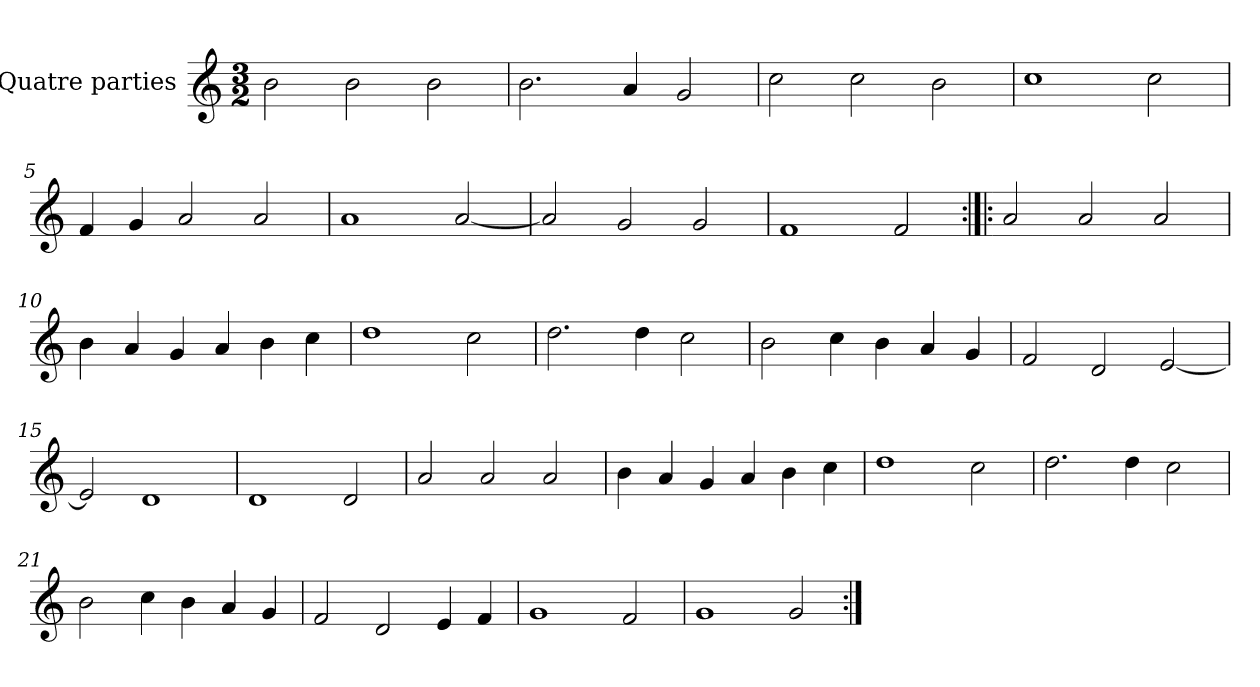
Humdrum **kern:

**kern
*part1
*staff1
*I"Quatre parties
*clefG2
*k[]
*M3/2
*MM180
=1
2b\
2b\
2b\
=2
2.b\
4a/
2g/
=3
2cc\
2cc\
2b\
=4
1cc
2cc\
=5
4f/
4g/
2a/
2a/
=6
1a
[2a/
=7
2a/]
2g/
2g/
=8
1f
2f/
=9:|!|:
2a/
2a/
2a/
=10
4b\
4a/
4g/
4a/
4b\
4cc\
=11
1dd
2cc\
=12
2.dd\
4dd\
2cc\
=13
2b\
4cc\
4b\
4a/
4g/
=14
2f/
2d/
[2e/
=15
2e/]
1d
=16
1d
2d/
=17
2a/
2a/
2a/
=18
4b\
4a/
4g/
4a/
4b\
4cc\
=19
1dd
2cc\
=20
2.dd\
4dd\
2cc\
=21
2b\
4cc\
4b\
4a/
4g/
=22
2f/
2d/
4e/
4f/
=23
1g
2f/
=24
1g
2g/
=:|!
*-
